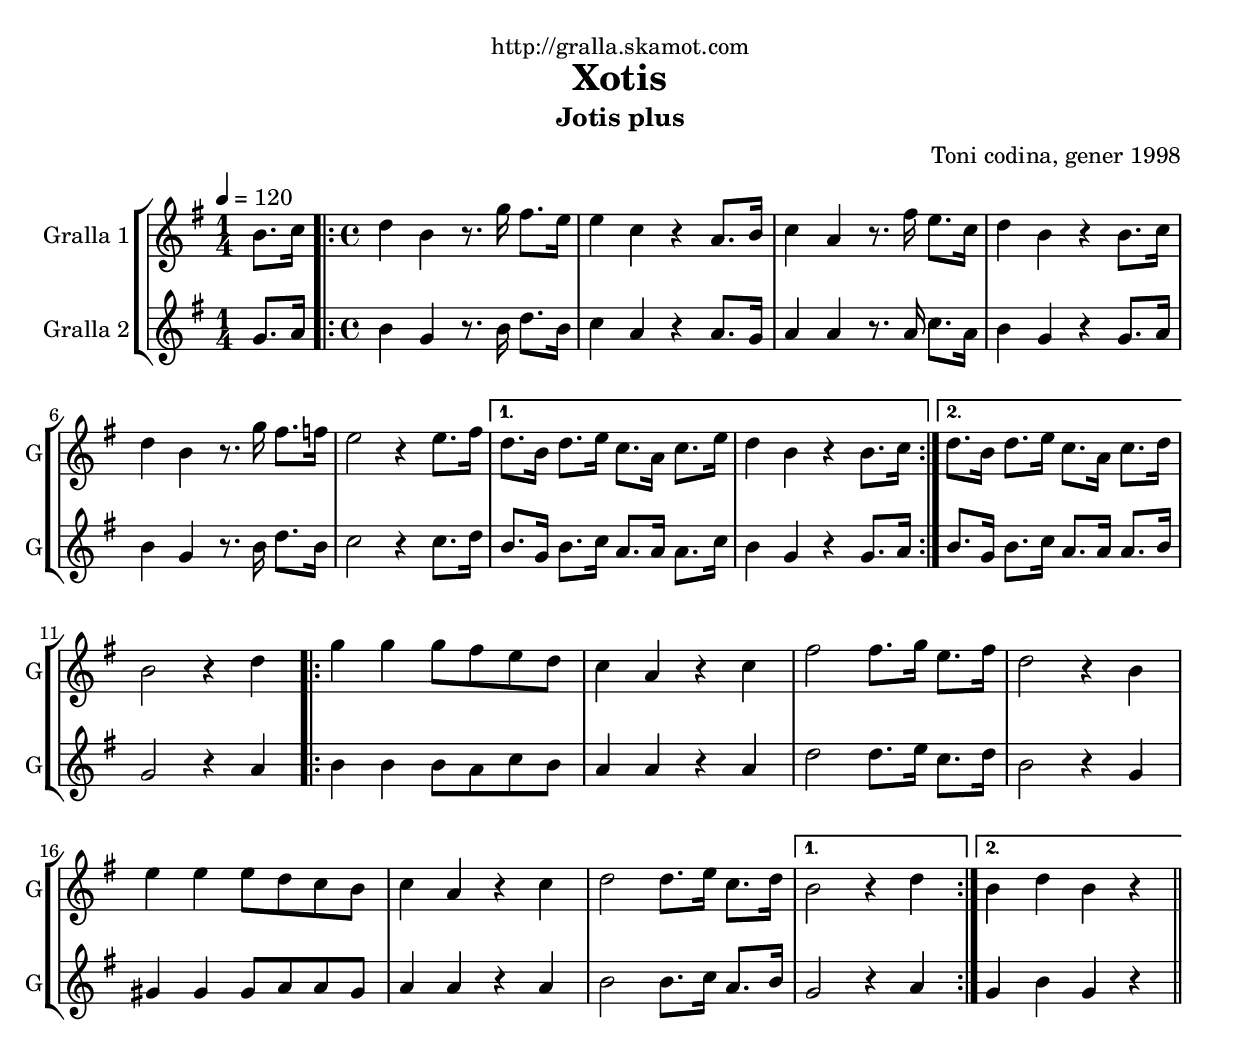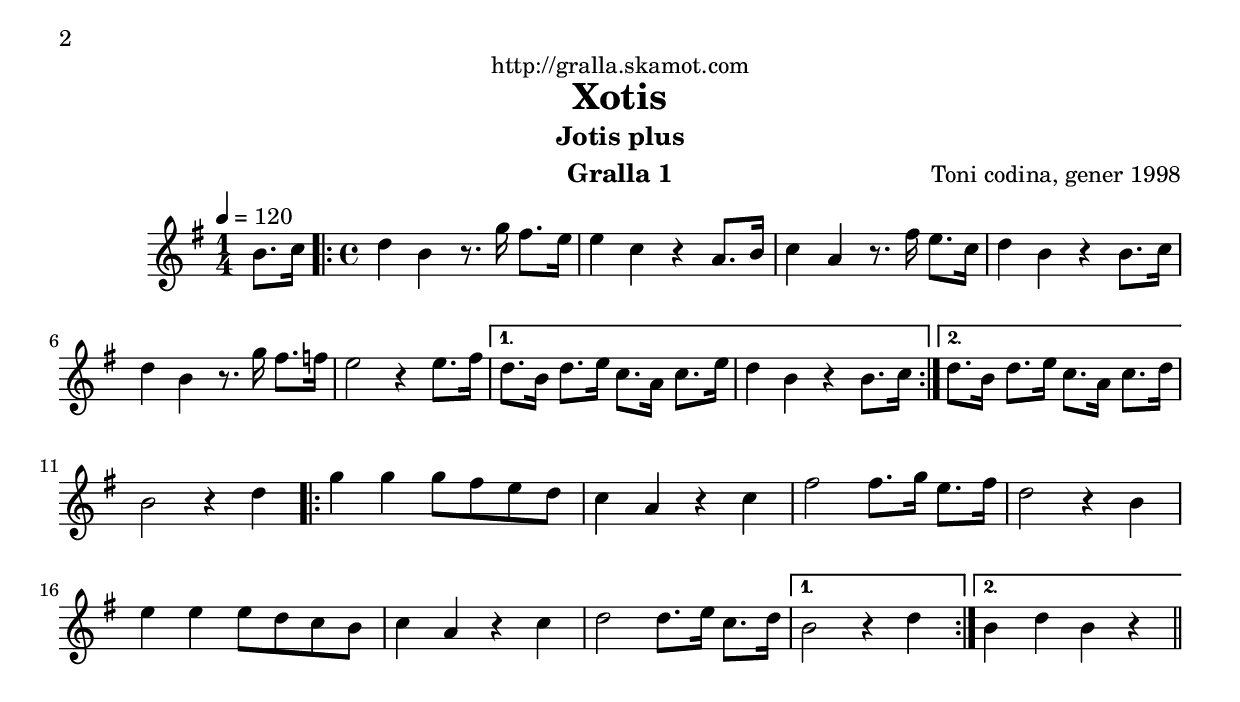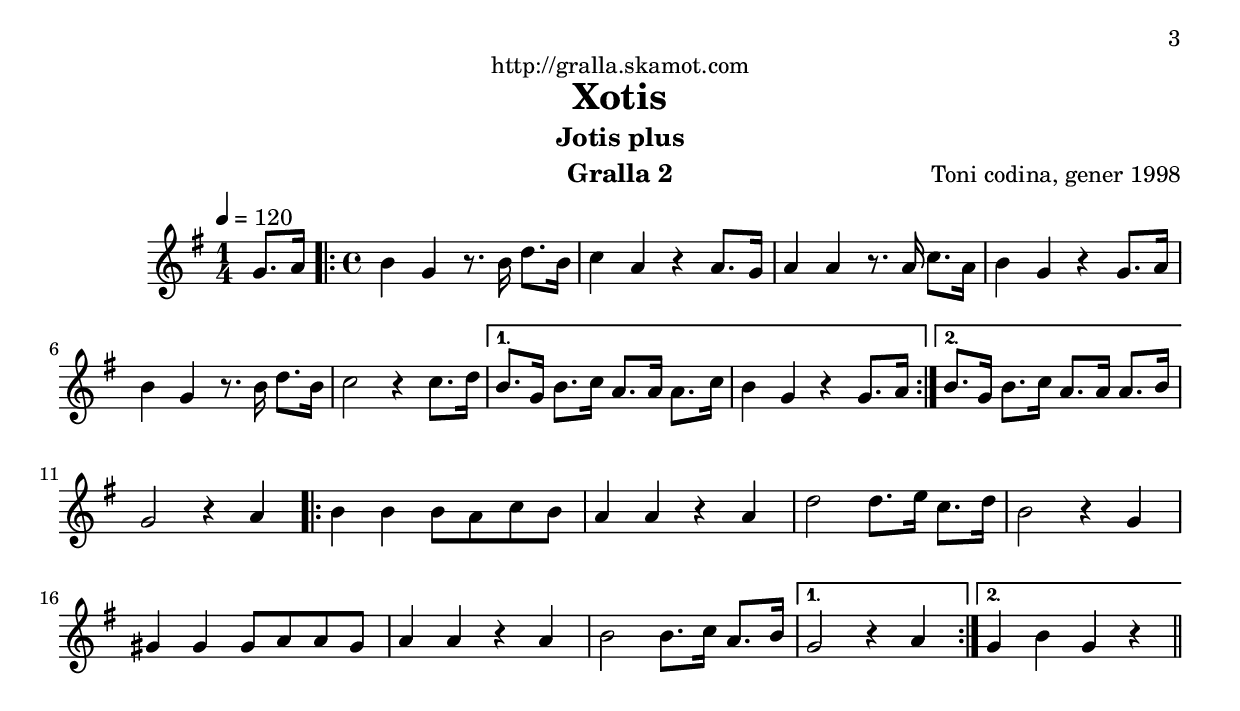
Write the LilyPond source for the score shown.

\version "2.16.2"

\header {
  dedication="http://gralla.skamot.com"
  title="Xotis"
  subtitle="Jotis plus"
  subsubtitle=""
  poet=""
  meter=""
  piece=""
  composer="Toni codina, gener 1998"
  arranger=""
  opus=""
  instrument=""
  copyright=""
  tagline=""
}

liniaroAa =
\relative b'
{
  \tempo 4=120
  \clef treble
  \key g \major
  \time 1/4
  b8. c16  |
  \time 4/4   \repeat volta 2 { d4 b r8. g'16 fis8. e16  |
  e4 c r a8. b16  |
  c4 a r8. fis'16 e8. c16  |
  %05
  d4 b r b8. c16  |
  d4 b r8. g'16 fis8. f16  |
  e2 r4 e8. fis16 }
  \alternative { { d8. b16 d8. e16 c8. a16 c8. e16  |
  d4 b r b8. c16 }
  %10
  { d8. b16 d8. e16 c8. a16 c8. d16 } }
  b2 r4 d  |
  \repeat volta 2 { g4 g g8 fis e d  |
  c4 a r c  |
  fis2 fis8. g16 e8. fis16  |
  %15
  d2 r4 b  |
  e4 e e8 d c b  |
  c4 a r c  |
  d2 d8. e16 c8. d16 }
  \alternative { { b2 r4 d }
  %20
  { b4 d b r } } \bar "||"
}

liniaroAb =
\relative g'
{
  \tempo 4=120
  \clef treble
  \key g \major
  \time 1/4
  g8. a16  |
  \time 4/4   \repeat volta 2 { b4 g r8. b16 d8. b16  |
  c4 a r a8. g16  |
  a4 a r8. a16 c8. a16  |
  %05
  b4 g r g8. a16  |
  b4 g r8. b16 d8. b16  |
  c2 r4 c8. d16 }
  \alternative { { b8. g16 b8. c16 a8. a16 a8. c16  |
  b4 g r g8. a16 }
  %10
  { b8. g16 b8. c16 a8. a16 a8. b16 } }
  g2 r4 a  |
  \repeat volta 2 { b4 b b8 a c b  |
  a4 a r a  |
  d2 d8. e16 c8. d16  |
  %15
  b2 r4 g  |
  gis4 gis gis8 a a gis  |
  a4 a r a  |
  b2 b8. c16 a8. b16 }
  \alternative { { g2 r4 a }
  %20
  { g4 b g r } } \bar "||"
}

\bookpart {
  \score {
    \new StaffGroup {
      \override Score.RehearsalMark #'self-alignment-X = #LEFT
      <<
        \new Staff \with {instrumentName = #"Gralla 1" shortInstrumentName = #"G"} \liniaroAa
        \new Staff \with {instrumentName = #"Gralla 2" shortInstrumentName = #"G"} \liniaroAb
      >>
    }
    \layout {}
  }
  \score { \unfoldRepeats
    \new StaffGroup {
      \override Score.RehearsalMark #'self-alignment-X = #LEFT
      <<
        \new Staff \with {instrumentName = #"Gralla 1" shortInstrumentName = #"G"} \liniaroAa
        \new Staff \with {instrumentName = #"Gralla 2" shortInstrumentName = #"G"} \liniaroAb
      >>
    }
    \midi {
      \set Staff.midiInstrument = "oboe"
      \set DrumStaff.midiInstrument = "drums"
    }
  }
}

\bookpart {
  \header {instrument="Gralla 1"}
  \score {
    \new StaffGroup {
      \override Score.RehearsalMark #'self-alignment-X = #LEFT
      <<
        \new Staff \liniaroAa
      >>
    }
    \layout {}
  }
  \score { \unfoldRepeats
    \new StaffGroup {
      \override Score.RehearsalMark #'self-alignment-X = #LEFT
      <<
        \new Staff \liniaroAa
      >>
    }
    \midi {
      \set Staff.midiInstrument = "oboe"
      \set DrumStaff.midiInstrument = "drums"
    }
  }
}

\bookpart {
  \header {instrument="Gralla 2"}
  \score {
    \new StaffGroup {
      \override Score.RehearsalMark #'self-alignment-X = #LEFT
      <<
        \new Staff \liniaroAb
      >>
    }
    \layout {}
  }
  \score { \unfoldRepeats
    \new StaffGroup {
      \override Score.RehearsalMark #'self-alignment-X = #LEFT
      <<
        \new Staff \liniaroAb
      >>
    }
    \midi {
      \set Staff.midiInstrument = "oboe"
      \set DrumStaff.midiInstrument = "drums"
    }
  }
}

